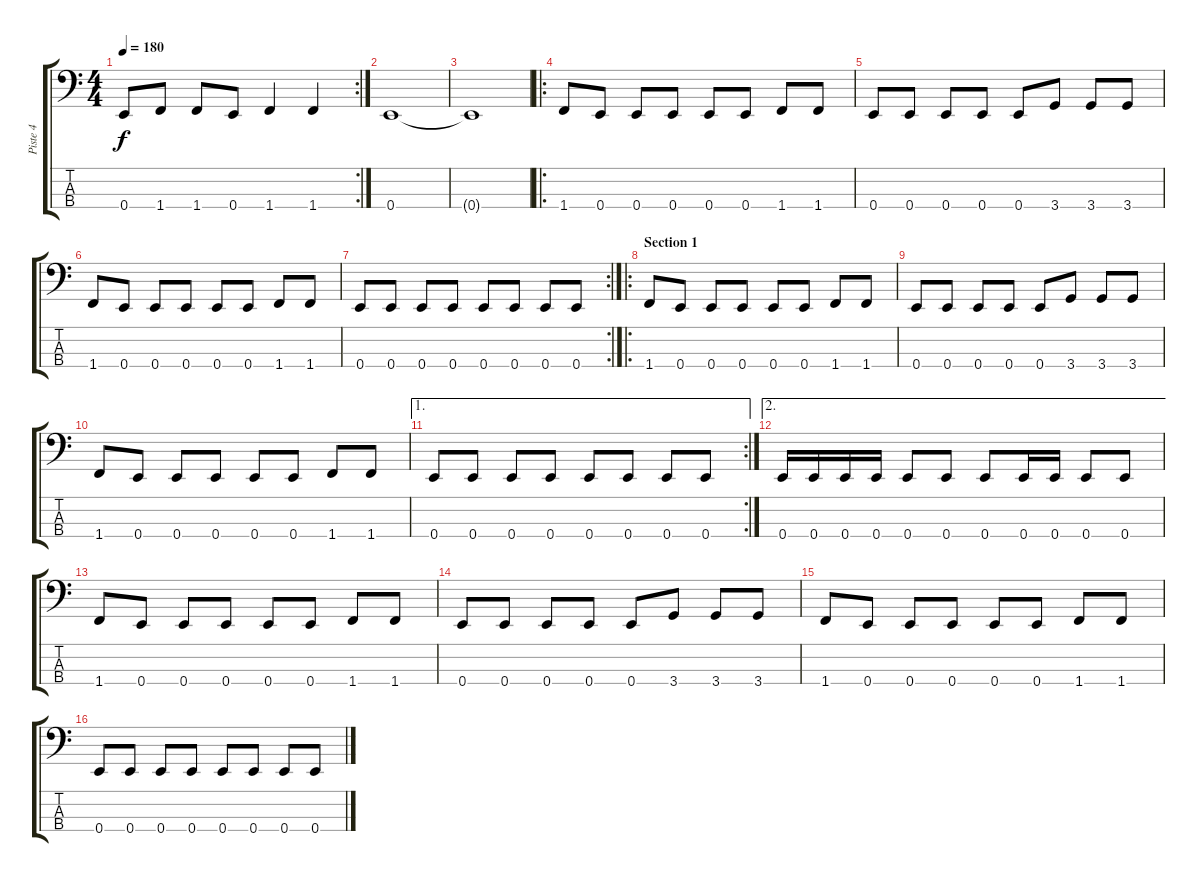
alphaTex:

\track ("Piste 4" "Piste 4") {instrument electricbasspick}
\staff {score tabs}
\tuning (G2 D2 A1 E1) {hide}
\rc 2
\ts (4 4)
\tempo 180
\clef f4
\ks c
0.4.8{dy f} 1.4.8 1.4.8 0.4.8 1.4.4 1.4.4 |
0.4.1 |
0.4{t}.1 |
\ro
1.4.8 0.4.8 0.4.8 0.4.8 0.4.8 0.4.8 1.4.8 1.4.8 |
0.4.8 0.4.8 0.4.8 0.4.8 0.4.8 3.4.8 3.4.8 3.4.8 |
1.4.8 0.4.8 0.4.8 0.4.8 0.4.8 0.4.8 1.4.8 1.4.8 |
\rc 2
0.4.8 0.4.8 0.4.8 0.4.8 0.4.8 0.4.8 0.4.8 0.4.8 |
\ro
\section ("" "Section 1")
1.4.8 0.4.8 0.4.8 0.4.8 0.4.8 0.4.8 1.4.8 1.4.8 |
0.4.8 0.4.8 0.4.8 0.4.8 0.4.8 3.4.8 3.4.8 3.4.8 |
1.4.8 0.4.8 0.4.8 0.4.8 0.4.8 0.4.8 1.4.8 1.4.8 |
\ae 1
\rc 2
0.4.8 0.4.8 0.4.8 0.4.8 0.4.8 0.4.8 0.4.8 0.4.8 |
\ae 2
0.4.16 0.4.16 0.4.16 0.4.16 0.4.8 0.4.8 0.4.8 0.4.16 0.4.16 0.4.8 0.4.8 |
1.4.8 0.4.8 0.4.8 0.4.8 0.4.8 0.4.8 1.4.8 1.4.8 |
0.4.8 0.4.8 0.4.8 0.4.8 0.4.8 3.4.8 3.4.8 3.4.8 |
1.4.8 0.4.8 0.4.8 0.4.8 0.4.8 0.4.8 1.4.8 1.4.8 |
0.4.8 0.4.8 0.4.8 0.4.8 0.4.8 0.4.8 0.4.8 0.4.8
